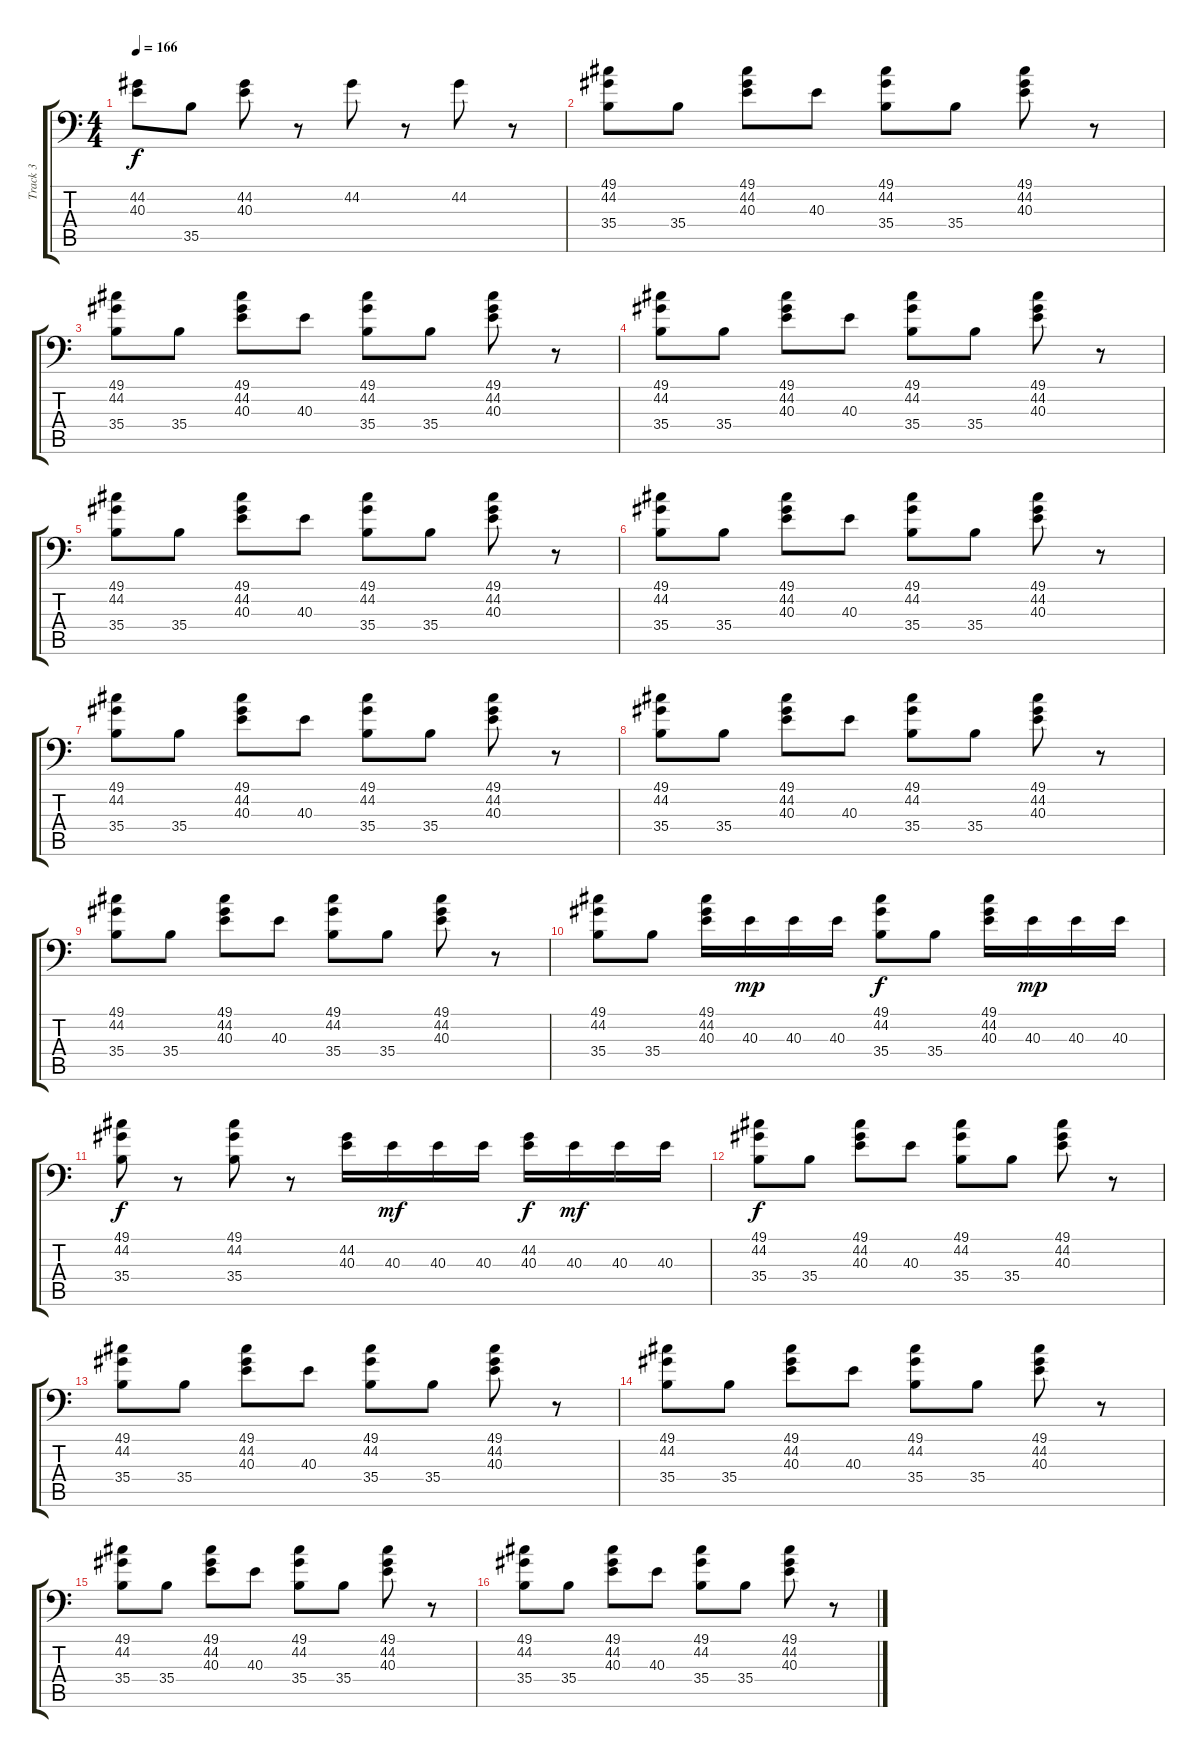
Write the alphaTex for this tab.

\track ("Track 3" "Track 3") {instrument acousticgrandpiano}
\staff {score tabs}
\tuning (C-1 C-1 C-1 C-1 C-1 C-1) {hide}
\ts (4 4)
\tempo 166
\clef f4
\ks c
(44.2 40.3).8{dy f} 35.5.8 (44.2 40.3).8 r.8 44.2.8 r.8 44.2.8 r.8 |
(49.1 44.2 35.4).8 35.4.8 (49.1 44.2 40.3).8 40.3.8 (49.1 44.2 35.4).8 35.4.8 (49.1 44.2 40.3).8 r.8 |
(49.1 44.2 35.4).8 35.4.8 (49.1 44.2 40.3).8 40.3.8 (49.1 44.2 35.4).8 35.4.8 (49.1 44.2 40.3).8 r.8 |
(49.1 44.2 35.4).8 35.4.8 (49.1 44.2 40.3).8 40.3.8 (49.1 44.2 35.4).8 35.4.8 (49.1 44.2 40.3).8 r.8 |
(49.1 44.2 35.4).8 35.4.8 (49.1 44.2 40.3).8 40.3.8 (49.1 44.2 35.4).8 35.4.8 (49.1 44.2 40.3).8 r.8 |
(49.1 44.2 35.4).8 35.4.8 (49.1 44.2 40.3).8 40.3.8 (49.1 44.2 35.4).8 35.4.8 (49.1 44.2 40.3).8 r.8 |
(49.1 44.2 35.4).8 35.4.8 (49.1 44.2 40.3).8 40.3.8 (49.1 44.2 35.4).8 35.4.8 (49.1 44.2 40.3).8 r.8 |
(49.1 44.2 35.4).8 35.4.8 (49.1 44.2 40.3).8 40.3.8 (49.1 44.2 35.4).8 35.4.8 (49.1 44.2 40.3).8 r.8 |
(49.1 44.2 35.4).8 35.4.8 (49.1 44.2 40.3).8 40.3.8 (49.1 44.2 35.4).8 35.4.8 (49.1 44.2 40.3).8 r.8 |
(49.1 44.2 35.4).8 35.4.8 (49.1 44.2 40.3).16 40.3.16{dy mp} 40.3.16 40.3.16 (49.1 44.2 35.4).8{dy f} 35.4.8 (49.1 44.2 40.3).16 40.3.16{dy mp} 40.3.16 40.3.16 |
(49.1 44.2 35.4).8{dy f} r.8 (49.1 44.2 35.4).8 r.8 (44.2 40.3).16 40.3.16{dy mf} 40.3.16 40.3.16 (44.2 40.3).16{dy f} 40.3.16{dy mf} 40.3.16 40.3.16 |
(49.1 44.2 35.4).8{dy f} 35.4.8 (49.1 44.2 40.3).8 40.3.8 (49.1 44.2 35.4).8 35.4.8 (49.1 44.2 40.3).8 r.8 |
(49.1 44.2 35.4).8 35.4.8 (49.1 44.2 40.3).8 40.3.8 (49.1 44.2 35.4).8 35.4.8 (49.1 44.2 40.3).8 r.8 |
(49.1 44.2 35.4).8 35.4.8 (49.1 44.2 40.3).8 40.3.8 (49.1 44.2 35.4).8 35.4.8 (49.1 44.2 40.3).8 r.8 |
(49.1 44.2 35.4).8 35.4.8 (49.1 44.2 40.3).8 40.3.8 (49.1 44.2 35.4).8 35.4.8 (49.1 44.2 40.3).8 r.8 |
(49.1 44.2 35.4).8 35.4.8 (49.1 44.2 40.3).8 40.3.8 (49.1 44.2 35.4).8 35.4.8 (49.1 44.2 40.3).8 r.8
